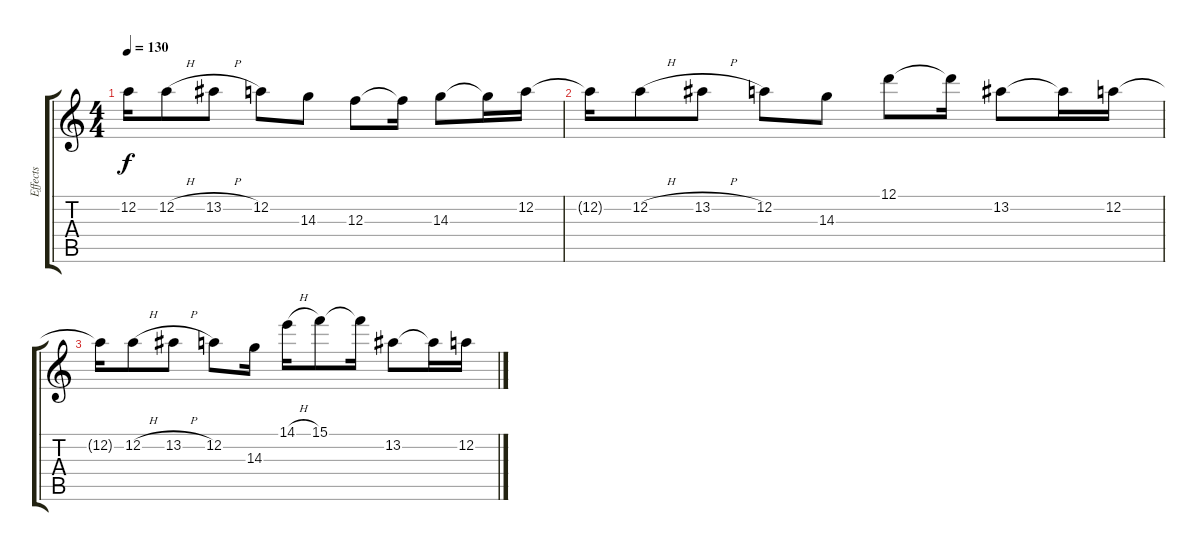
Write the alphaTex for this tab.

\track ("Effects" "Effects") {instrument distortionguitar}
\staff {score tabs}
\tuning (D4 A3 F3 C3 G2 C2) {hide}
\ts (4 4)
\tempo 130
\clef g2
\ks c
12.2{t}.16{dy f} 12.2{h}.8 13.2{h}.8 12.2.8 14.3.8 12.3.8 12.3{t}.16 14.3.8 14.3{t}.16 12.2.16 |
12.2{t}.16 12.2{h}.8 13.2{h}.8 12.2.8 14.3.8 12.1.8 12.1{t}.16 13.2.8 13.2{t}.16 12.2.16 |
12.2{t}.16 12.2{h}.8 13.2{h}.8 12.2.8 14.3.16 14.1{h}.16 15.1.8 15.1{t}.16 13.2.8 13.2{t}.16 12.2.16
